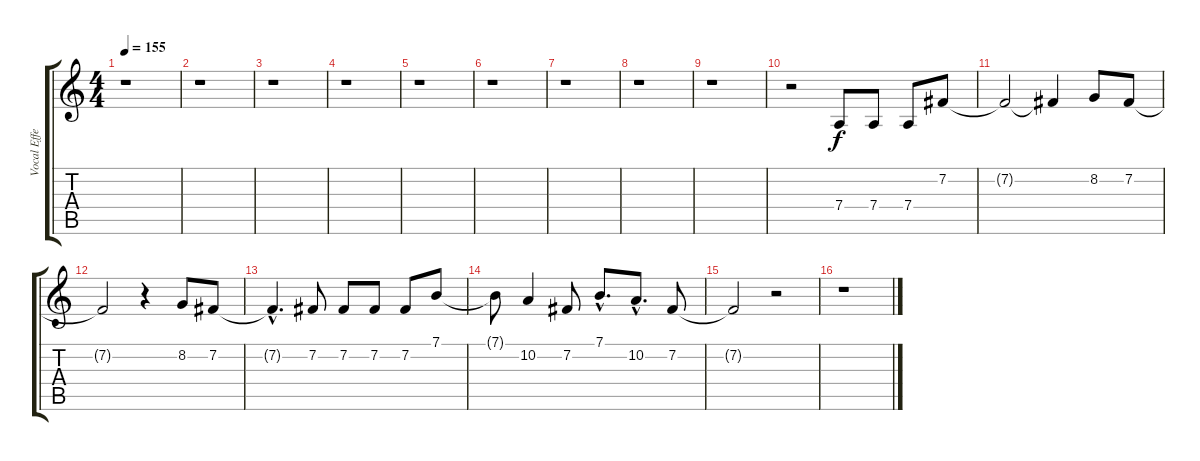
\track ("Vocal Effect" "Vocal Effe") {instrument pad4choir}
\staff {score tabs}
\tuning (E4 B3 G3 D3 A2 E2) {hide}
\ts (4 4)
\tempo 155
\clef g2
\ks c
r.1{dy f} |
r.1 |
r.1 |
r.1 |
r.1 |
r.1 |
r.1 |
r.1 |
r.1 |
r.2 7.4.8 7.4.8 7.4.8 7.2.8 |
7.2{t}.2 7.2{t}.4 8.2.8 7.2.8 |
7.2{t}.2 r.4 8.2.8 7.2.8 |
7.2{hac t}.4{d} 7.2.8 7.2.8 7.2.8 7.2.8 7.1.8 |
7.1{t}.8 10.2.4 7.2.8 7.1{hac}.8{d} 10.2{hac}.8{d} 7.2.8 |
7.2{t}.2 r.2 |
r.1
